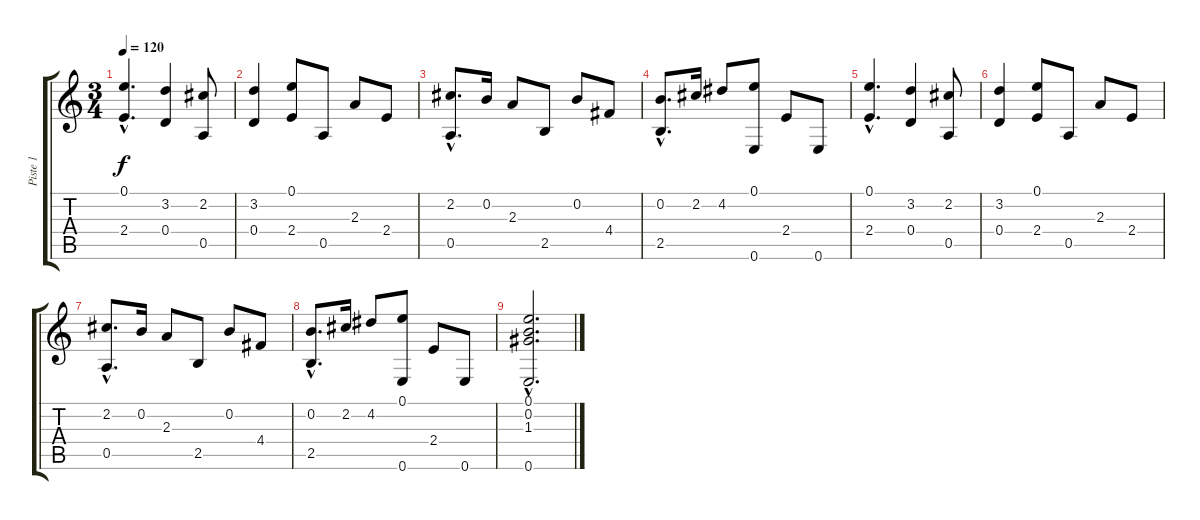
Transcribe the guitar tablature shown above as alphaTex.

\track ("Piste 1" "Piste 1") {instrument acousticguitarnylon}
\staff {score tabs}
\tuning (E4 B3 G3 D3 A2 E2) {hide}
\ts (3 4)
\tempo 120
\clef g2
\ks c
(0.1{hac} 2.4{hac}).4{d dy f} (3.2 0.4).4 (2.2 0.5).8 |
(3.2 0.4).4 (0.1 2.4).8 0.5.8 2.3.8 2.4.8 |
(2.2{hac} 0.5{hac}).8{d} 0.2.16 2.3.8 2.5.8 0.2.8 4.4.8 |
(0.2{hac} 2.5{hac}).8{d} 2.2.16 4.2.8 (0.1 0.6).8 2.4.8 0.6.8 |
(0.1{hac} 2.4{hac}).4{d} (3.2 0.4).4 (2.2 0.5).8 |
(3.2 0.4).4 (0.1 2.4).8 0.5.8 2.3.8 2.4.8 |
(2.2{hac} 0.5{hac}).8{d} 0.2.16 2.3.8 2.5.8 0.2.8 4.4.8 |
(0.2{hac} 2.5{hac}).8{d} 2.2.16 4.2.8 (0.1 0.6).8 2.4.8 0.6.8 |
(0.1{hac} 0.2{hac} 1.3{hac} 0.6{hac}).2{d}
